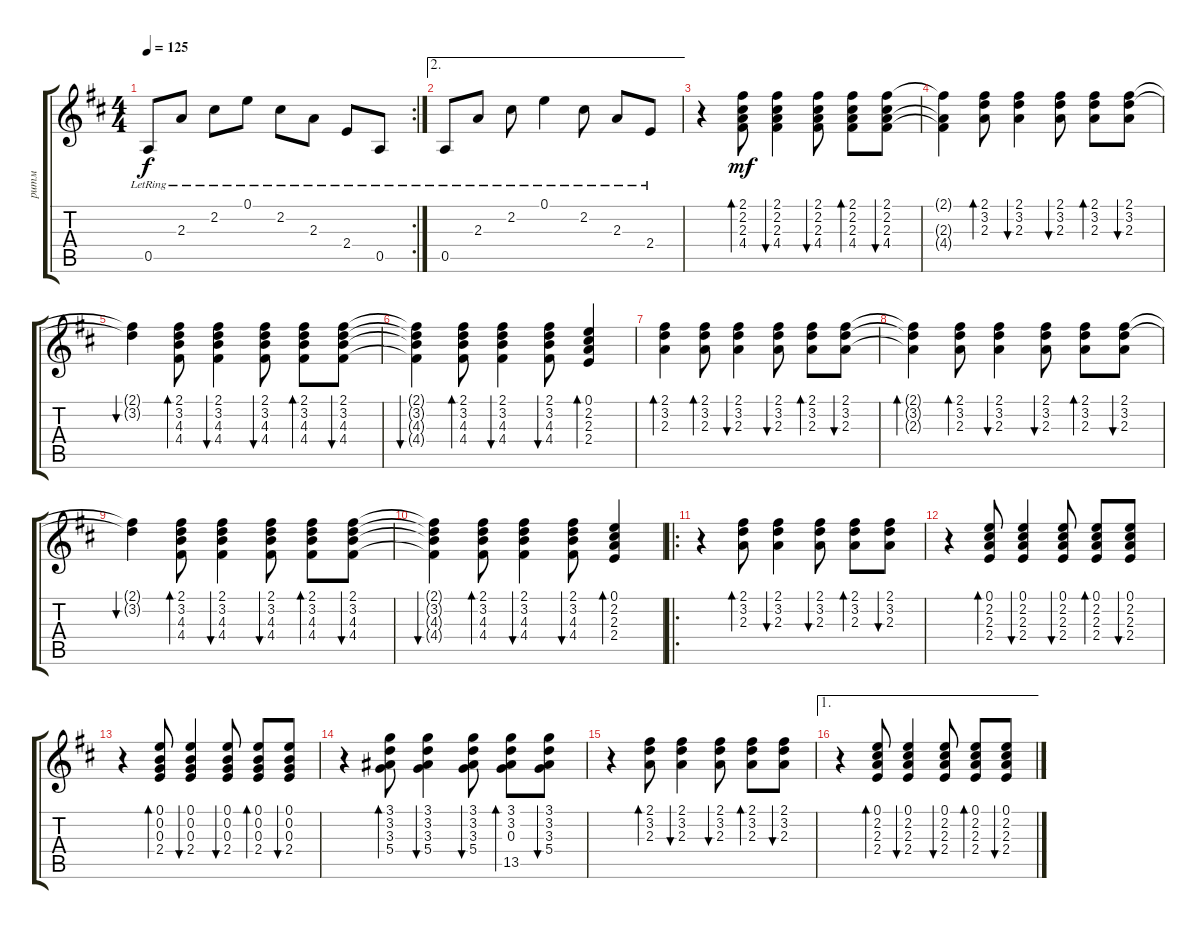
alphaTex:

\track ("ритм" "ритм") {instrument acousticguitarsteel}
\staff {score tabs}
\tuning (E4 B3 G3 D3 A2 E2) {hide}
\rc 2
\ts (4 4)
\tempo 125
\clef g2
\ks d
0.5{lr}.8{dy f} 2.3{lr}.8 2.2{lr}.8 0.1{lr}.8 2.2{lr}.8 2.3{lr}.8 2.4{lr}.8 0.5{lr}.8 |
\ae 2
0.5{lr}.8 2.3{lr}.8 2.2{lr}.8 0.1{lr}.4 2.2{lr}.8 2.3{lr}.8 2.4{lr}.8 |
r.4 (2.1 2.2 2.3 4.4).8{bd 60 dy mf} (2.1 2.2 2.3 4.4).4{bu 60} (2.1 2.2 2.3 4.4).8{bu 60} (2.1 2.2 2.3 4.4).8{bd 60} (2.1 2.2 2.3 4.4).8{bu 60} |
(2.1{t} 2.3{t} 4.4{t}).4 (2.1 3.2 2.3).8{bd 60} (2.1 3.2 2.3).4{bu 60} (2.1 3.2 2.3).8{bu 60} (2.1 3.2 2.3).8{bd 60} (2.1 3.2 2.3).8{bu 60} |
(2.1{t} 3.2{t}).4{bu 60} (2.1 3.2 4.3 4.4).8{bd 60} (2.1 3.2 4.3 4.4).4{bu 60} (2.1 3.2 4.3 4.4).8{bu 60} (2.1 3.2 4.3 4.4).8{bd 60} (2.1 3.2 4.3 4.4).8{bu 60} |
(2.1{t} 3.2{t} 4.3{t} 4.4{t}).4{bu 60} (2.1 3.2 4.3 4.4).8{bd 60} (2.1 3.2 4.3 4.4).4{bu 60} (2.1 3.2 4.3 4.4).8{bu 60} (0.1 2.2 2.3 2.4).4{bd 60} |
(2.1 3.2 2.3).4{bd 60} (2.1 3.2 2.3).8{bd 60} (2.1 3.2 2.3).4{bu 60} (2.1 3.2 2.3).8{bu 60} (2.1 3.2 2.3).8{bd 60} (2.1 3.2 2.3).8{bu 60} |
(2.1{t} 3.2{t} 2.3{t}).4{bd 60} (2.1 3.2 2.3).8{bd 60} (2.1 3.2 2.3).4{bu 60} (2.1 3.2 2.3).8{bu 60} (2.1 3.2 2.3).8{bd 60} (2.1 3.2 2.3).8{bu 60} |
(2.1{t} 3.2{t}).4{bu 60} (2.1 3.2 4.3 4.4).8{bd 60} (2.1 3.2 4.3 4.4).4{bu 60} (2.1 3.2 4.3 4.4).8{bu 60} (2.1 3.2 4.3 4.4).8{bd 60} (2.1 3.2 4.3 4.4).8{bu 60} |
(2.1{t} 3.2{t} 4.3{t} 4.4{t}).4{bu 60} (2.1 3.2 4.3 4.4).8{bd 60} (2.1 3.2 4.3 4.4).4{bu 60} (2.1 3.2 4.3 4.4).8{bu 60} (0.1 2.2 2.3 2.4).4{bd 60} |
\ro
r.4 (2.1 3.2 2.3).8{bd 60} (2.1 3.2 2.3).4{bu 60} (2.1 3.2 2.3).8{bu 60} (2.1 3.2 2.3).8{bd 60} (2.1 3.2 2.3).8{bu 60} |
r.4 (0.1 2.2 2.3 2.4).8{bd 60} (0.1 2.2 2.3 2.4).4{bu 60} (0.1 2.2 2.3 2.4).8{bu 60} (0.1 2.2 2.3 2.4).8{bd 60} (0.1 2.2 2.3 2.4).8{bu 60} |
r.4 (0.1 0.2 0.3 2.4).8{bd 60} (0.1 0.2 0.3 2.4).4{bu 60} (0.1 0.2 0.3 2.4).8{bu 60} (0.1 0.2 0.3 2.4).8{bd 60} (0.1 0.2 0.3 2.4).8{bu 60} |
r.4 (3.1 3.2 3.3 5.4).8{bd 60} (3.1 3.2 3.3 5.4).4{bu 60} (3.1 3.2 3.3 5.4).8{bu 60} (3.1 3.2 0.3 13.5).8{bd 60} (3.1 3.2 3.3 5.4).8{bu 60} |
r.4 (2.1 3.2 2.3).8{bd 60} (2.1 3.2 2.3).4{bu 60} (2.1 3.2 2.3).8{bu 60} (2.1 3.2 2.3).8{bd 60} (2.1 3.2 2.3).8{bu 60} |
\ae 1
r.4 (0.1 2.2 2.3 2.4).8{bd 60} (0.1 2.2 2.3 2.4).4{bu 60} (0.1 2.2 2.3 2.4).8{bu 60} (0.1 2.2 2.3 2.4).8{bd 60} (0.1 2.2 2.3 2.4).8{bu 60}
